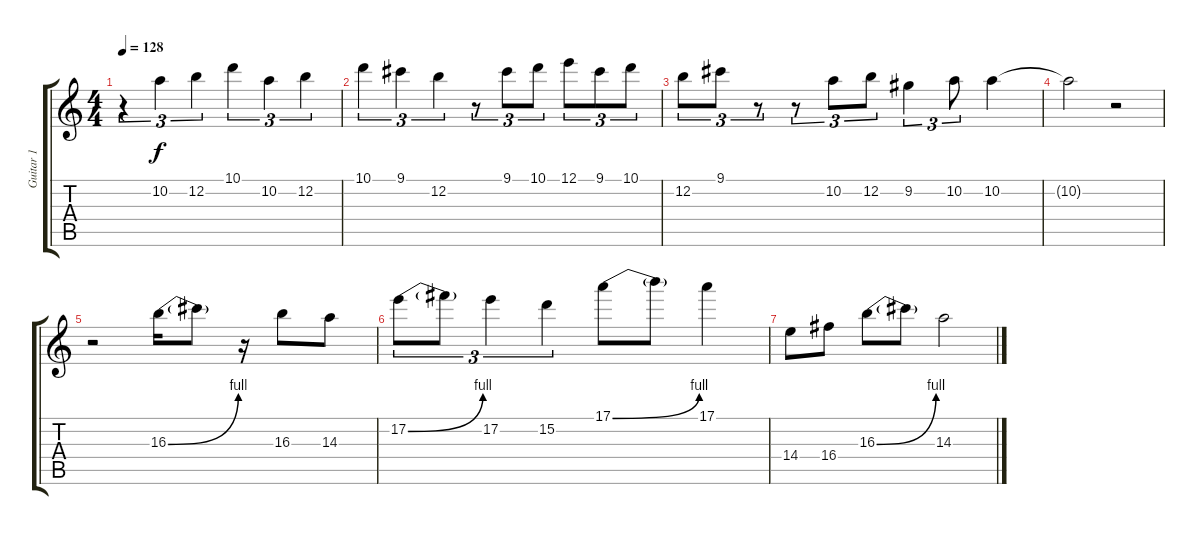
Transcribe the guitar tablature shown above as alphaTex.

\track ("Guitar 1" "Guitar 1") {instrument distortionguitar}
\staff {score tabs}
\tuning (E4 B3 G3 D3 A2 E2) {hide}
\ts (4 4)
\tempo 128
\clef g2
\ks c
r.4{tu (3 2) dy f} 10.2.4{tu (3 2)} 12.2.4{tu (3 2)} 10.1.4{tu (3 2)} 10.2.4{tu (3 2)} 12.2.4{tu (3 2)} |
10.1.4{tu (3 2)} 9.1.4{tu (3 2)} 12.2.4{tu (3 2)} r.8{tu (3 2)} 9.1.8{tu (3 2)} 10.1.8{tu (3 2)} 12.1.8{tu (3 2)} 9.1.8{tu (3 2)} 10.1.8{tu (3 2)} |
12.2.8{tu (3 2)} 9.1.8{tu (3 2)} r.8{tu (3 2)} r.8{tu (3 2)} 10.2.8{tu (3 2)} 12.2.8{tu (3 2)} 9.2.4{tu (3 2)} 10.2.8{tu (3 2)} 10.2.4 |
10.2{t}.2 r.2 |
r.2 16.3{be (bend 0 0 60 4)}.16 16.3{t}.8 r.16 16.3.8 14.3.8 |
17.2{be (bend 0 0 60 4)}.8{tu (3 2)} 17.2{t}.8{tu (3 2)} 17.2.4{tu (3 2)} 15.2.4{tu (3 2)} 17.1{be (bend 0 0 60 4)}.8 17.1{t}.8 17.1.4 |
14.4.8 16.4.8 16.3{be (bend 0 0 60 4)}.8 16.3{t}.8 14.3.2
